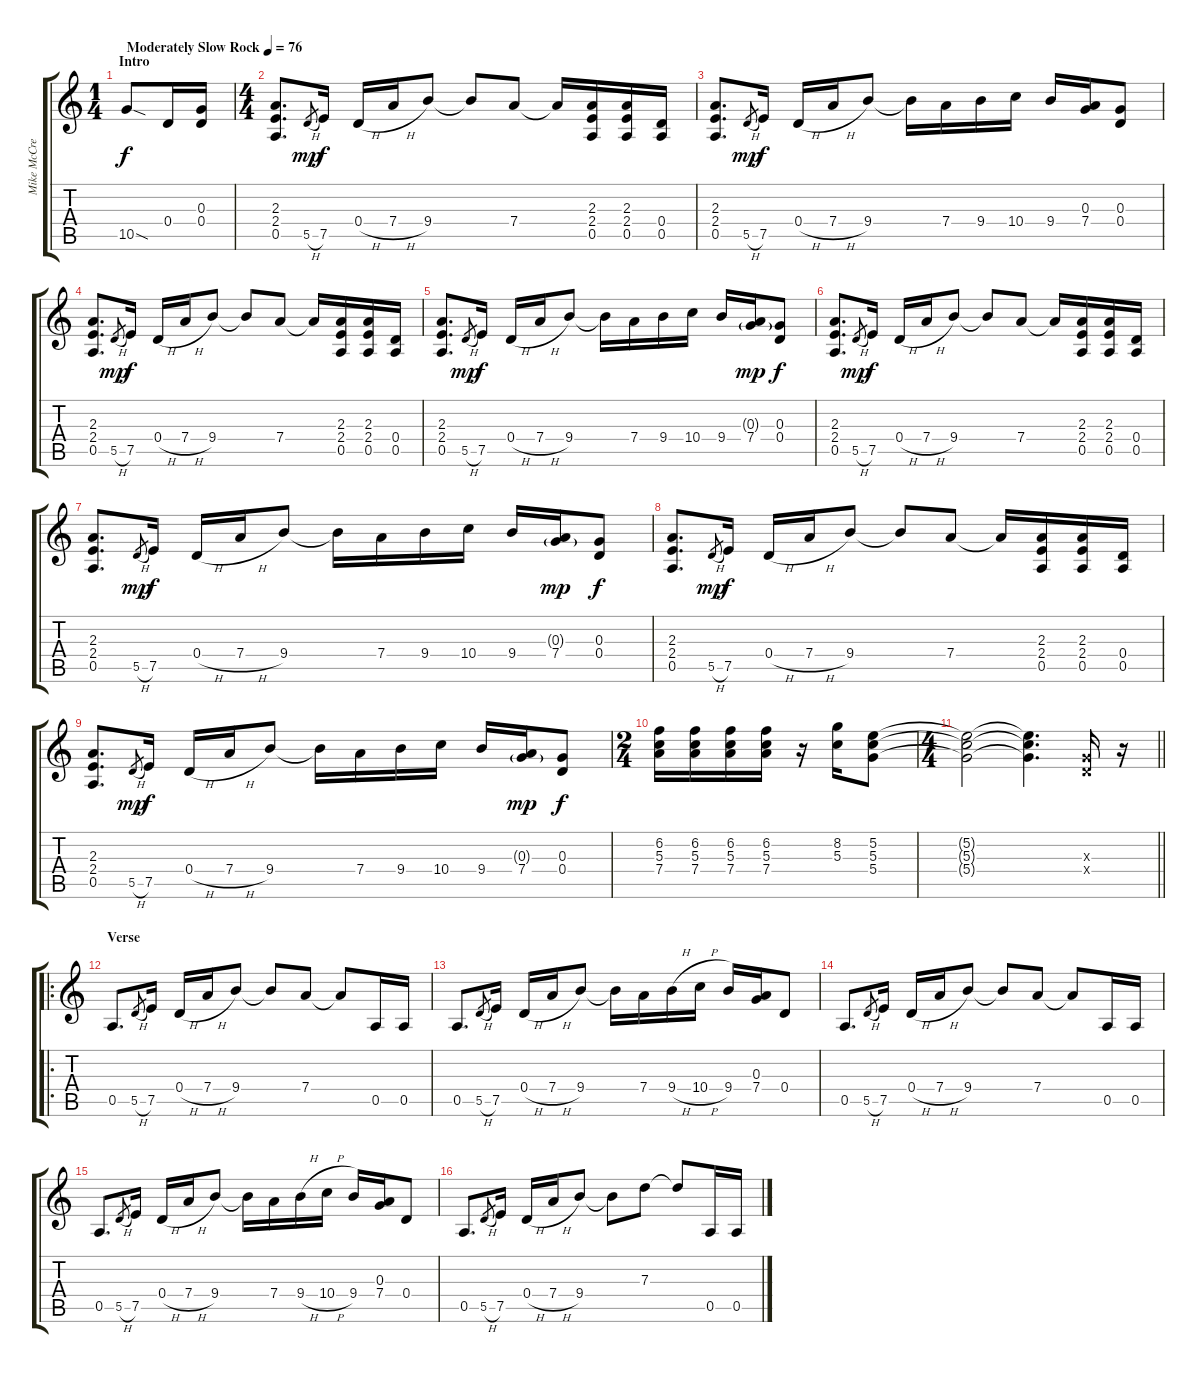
\track ("Mike McCready - Lead Guitar" "Mike McCre") {instrument overdrivenguitar}
\staff {score tabs}
\tuning (E4 B3 G3 D3 A2 E2) {hide}
\ts (1 4)
\section ("" "Intro")
\tempo (76 "Moderately Slow Rock")
\clef g2
\ks c
10.5{sod}.8{dy f instrument overdrivenguitar} 0.4.16 (0.3 0.4).16 |
\ts (4 4)
(2.3 2.4 0.5).8{d} 5.5{h}.8{gr dy mp} 7.5.16{dy f} 0.4{h}.16 7.4{h}.16 9.4.8 9.4{t}.8 7.4.8 7.4{t}.16 (2.3 2.4 0.5).16 (2.3 2.4 0.5).16 (0.4 0.5).16 |
(2.3 2.4 0.5).8{d} 5.5{h}.8{gr dy mp} 7.5.16{dy f} 0.4{h}.16 7.4{h}.16 9.4.8 9.4{t}.16 7.4.16 9.4.16 10.4.16 9.4.16 (0.3 7.4).16 (0.3 0.4).8 |
(2.3 2.4 0.5).8{d} 5.5{h}.8{gr dy mp} 7.5.16{dy f} 0.4{h}.16 7.4{h}.16 9.4.8 9.4{t}.8 7.4.8 7.4{t}.16 (2.3 2.4 0.5).16 (2.3 2.4 0.5).16 (0.4 0.5).16 |
(2.3 2.4 0.5).8{d} 5.5{h}.8{gr dy mp} 7.5.16{dy f} 0.4{h}.16 7.4{h}.16 9.4.8 9.4{t}.16 7.4.16 9.4.16 10.4.16 9.4.16 (0.3{g} 7.4).16{dy mp} (0.3 0.4).8{dy f} |
(2.3 2.4 0.5).8{d} 5.5{h}.8{gr dy mp} 7.5.16{dy f} 0.4{h}.16 7.4{h}.16 9.4.8 9.4{t}.8 7.4.8 7.4{t}.16 (2.3 2.4 0.5).16 (2.3 2.4 0.5).16 (0.4 0.5).16 |
(2.3 2.4 0.5).8{d} 5.5{h}.8{gr dy mp} 7.5.16{dy f} 0.4{h}.16 7.4{h}.16 9.4.8 9.4{t}.16 7.4.16 9.4.16 10.4.16 9.4.16 (0.3{g} 7.4).16{dy mp} (0.3 0.4).8{dy f} |
(2.3 2.4 0.5).8{d} 5.5{h}.8{gr dy mp} 7.5.16{dy f} 0.4{h}.16 7.4{h}.16 9.4.8 9.4{t}.8 7.4.8 7.4{t}.16 (2.3 2.4 0.5).16 (2.3 2.4 0.5).16 (0.4 0.5).16 |
(2.3 2.4 0.5).8{d} 5.5{h}.8{gr dy mp} 7.5.16{dy f} 0.4{h}.16 7.4{h}.16 9.4.8 9.4{t}.16 7.4.16 9.4.16 10.4.16 9.4.16 (0.3{g} 7.4).16{dy mp} (0.3 0.4).8{dy f} |
\ts (2 4)
(6.2 5.3 7.4).16 (6.2 5.3 7.4).16 (6.2 5.3 7.4).16 (6.2 5.3 7.4).16 r.16 (8.2 5.3).16 (5.2 5.3 5.4).8 |
\ts (4 4)
\barLineRight lightlight
(5.2{t} 5.3{t} 5.4{t}).2{volume 0} (5.2{t} 5.3{t} 5.4{t}).4{d} (0.3{x} 0.4{x}).16{volume 13} r.16 |
\ro
\section ("" "Verse")
0.5.8{d} 5.5{h}.8{gr} 7.5.16 0.4{h}.16 7.4{h}.16 9.4.8 9.4{t}.8 7.4.8 7.4{t}.8 0.5.16 0.5.16 |
0.5.8{d} 5.5{h}.8{gr} 7.5.16 0.4{h}.16 7.4{h}.16 9.4.8 9.4{t}.16 7.4.16 9.4{h}.16 10.4{h}.16 9.4.16 (0.3 7.4).16 0.4.8 |
0.5.8{d} 5.5{h}.8{gr} 7.5.16 0.4{h}.16 7.4{h}.16 9.4.8 9.4{t}.8 7.4.8 7.4{t}.8 0.5.16 0.5.16 |
0.5.8{d} 5.5{h}.8{gr} 7.5.16 0.4{h}.16 7.4{h}.16 9.4.8 9.4{t}.16 7.4.16 9.4{h}.16 10.4{h}.16 9.4.16 (0.3 7.4).16 0.4.8 |
0.5.8{d} 5.5{h}.8{gr} 7.5.16 0.4{h}.16 7.4{h}.16 9.4.8 9.4{t}.8 7.3.8 7.3{t}.8 0.5.16 0.5.16
